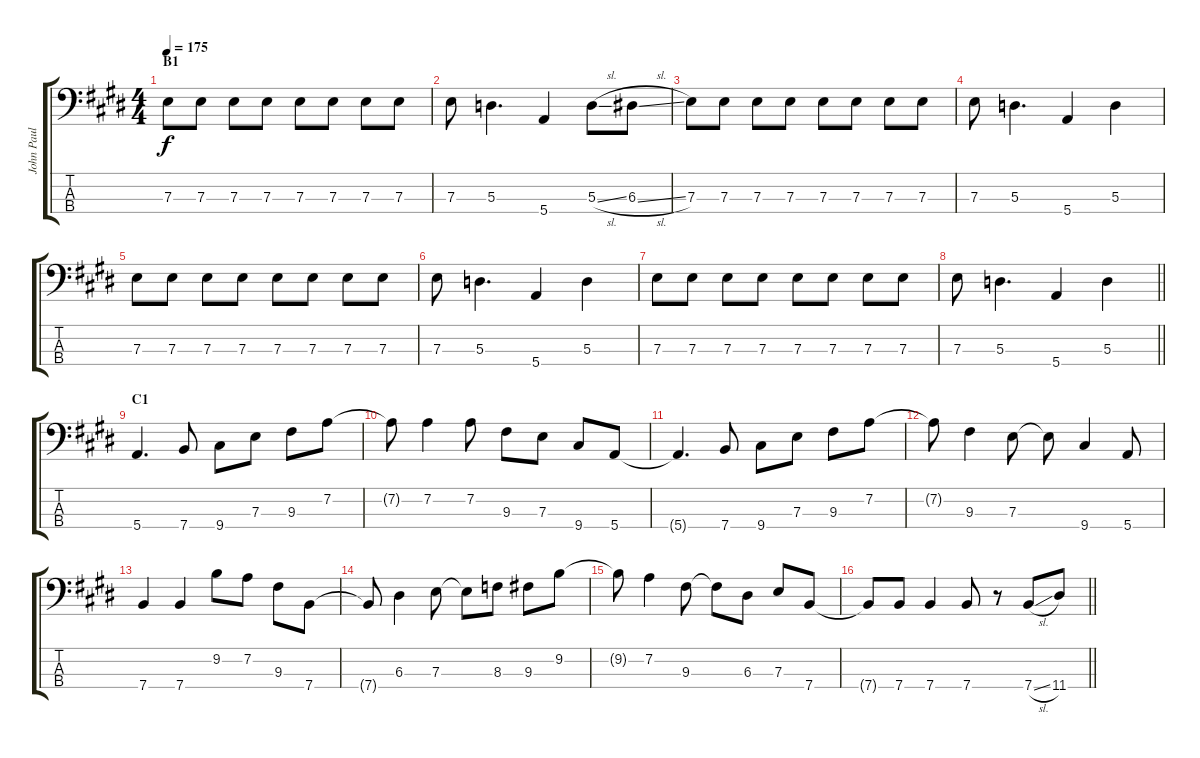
\track ("John Paul Jones" "John Paul ") {instrument electricbassfinger}
\staff {score tabs}
\tuning (G2 D2 A1 E1) {hide}
\ts (4 4)
\section ("" "B1")
\tempo 175
\clef f4
\ks e
7.3.8{dy f} 7.3.8 7.3.8 7.3.8 7.3.8 7.3.8 7.3.8 7.3.8 |
7.3.8 5.3.4{d} 5.4.4 5.3{sl}.8 6.3{sl}.8 |
7.3.8 7.3.8 7.3.8 7.3.8 7.3.8 7.3.8 7.3.8 7.3.8 |
7.3.8 5.3.4{d} 5.4.4 5.3.4 |
7.3.8 7.3.8 7.3.8 7.3.8 7.3.8 7.3.8 7.3.8 7.3.8 |
7.3.8 5.3.4{d} 5.4.4 5.3.4 |
7.3.8 7.3.8 7.3.8 7.3.8 7.3.8 7.3.8 7.3.8 7.3.8 |
\barLineRight lightlight
7.3.8 5.3.4{d} 5.4.4 5.3.4 |
\section ("" "C1")
5.4.4{d} 7.4.8 9.4.8 7.3.8 9.3.8 7.2.8 |
7.2{t}.8 7.2.4 7.2.8 9.3.8 7.3.8 9.4.8 5.4.8 |
5.4{t}.4{d} 7.4.8 9.4.8 7.3.8 9.3.8 7.2.8 |
7.2{t}.8 9.3.4 7.3.8 7.3{t}.8 9.4.4 5.4.8 |
7.4.4 7.4.4 9.2.8 7.2.8 9.3.8 7.4.8 |
7.4{t}.8 6.3.4 7.3.8 7.3{t}.8 8.3.8 9.3.8 9.2.8 |
9.2{t}.8 7.2.4 9.3.8 9.3{t}.8 6.3.8 7.3.8 7.4.8 |
\barLineRight lightlight
7.4{t}.8 7.4.8 7.4.4 7.4.8 r.8 7.4{sl}.8 11.4{sl}.8
